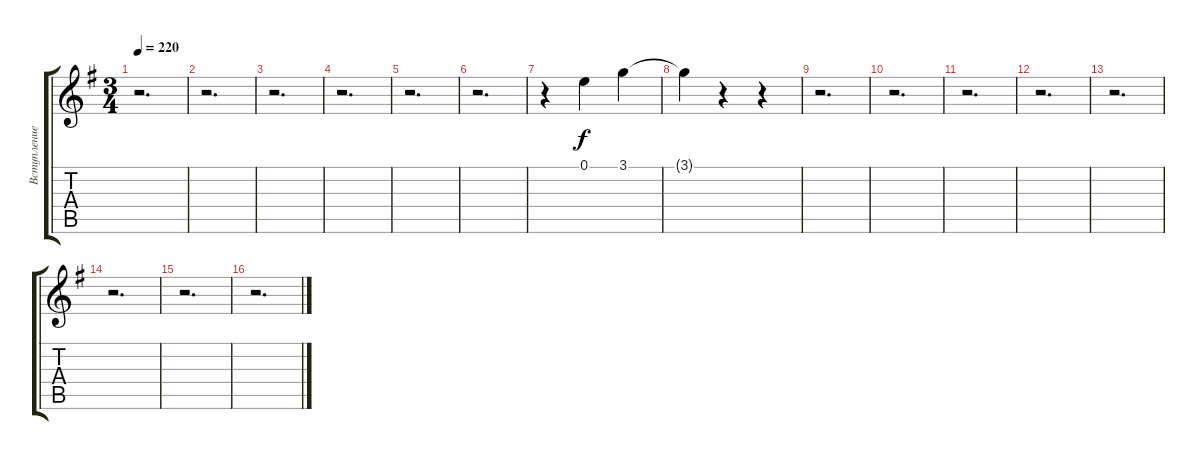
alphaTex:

\track ("Вступление" "Вступление") {instrument electricguitarclean}
\staff {score tabs}
\tuning (E4 B3 G3 D3 A2 E2) {hide}
\ts (3 4)
\tempo 220
\clef g2
\ks eminor
r.2{d dy f} |
r.2{d} |
r.2{d} |
r.2{d} |
r.2{d} |
r.2{d} |
r.4 0.1.4 3.1.4 |
3.1{t}.4 r.4 r.4 |
r.2{d} |
r.2{d} |
r.2{d} |
r.2{d} |
r.2{d} |
r.2{d} |
r.2{d} |
r.2{d}
